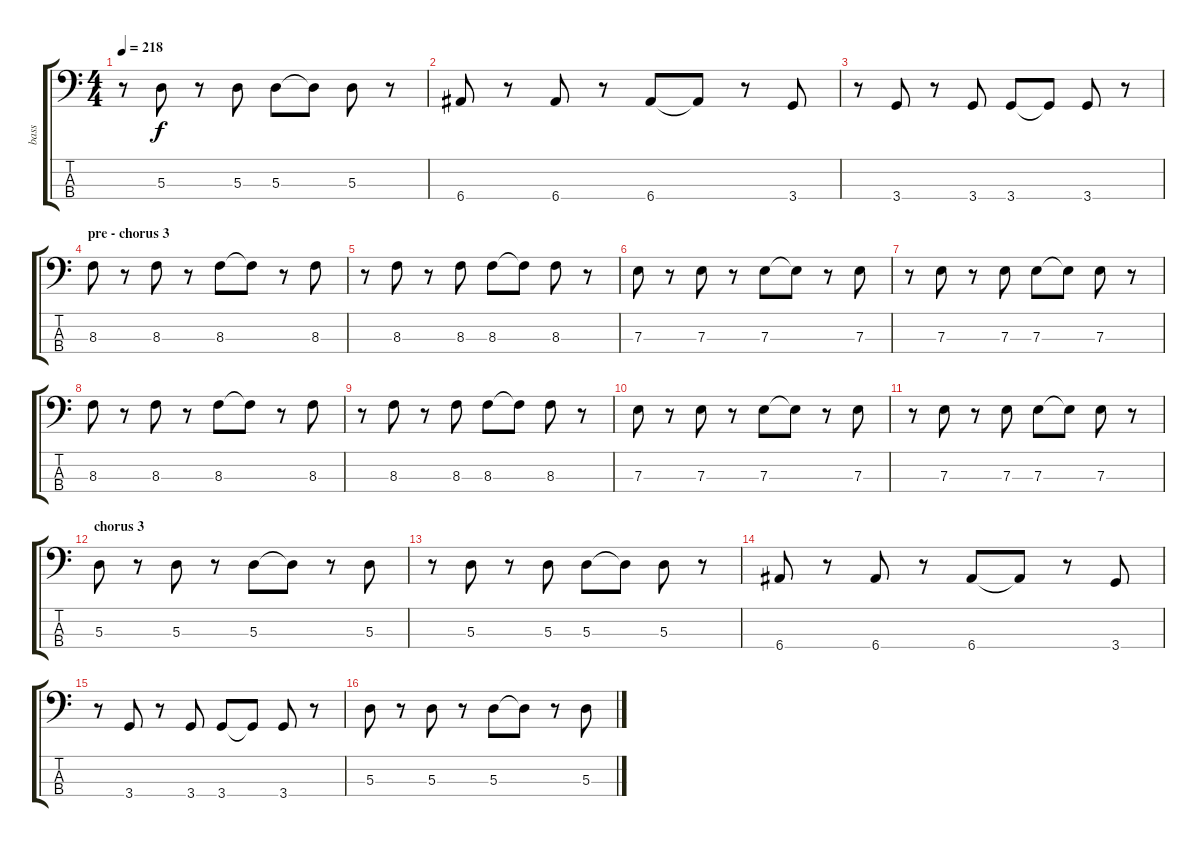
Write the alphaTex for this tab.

\track ("bass" "bass") {instrument electricbassfinger}
\staff {score tabs}
\tuning (G2 D2 A1 E1) {hide}
\ts (4 4)
\tempo 218
\clef f4
\ks c
r.8{dy f} 5.3.8 r.8 5.3.8 5.3.8 5.3{t}.8 5.3.8 r.8 |
6.4.8 r.8 6.4.8 r.8 6.4.8 6.4{t}.8 r.8 3.4.8 |
r.8 3.4.8 r.8 3.4.8 3.4.8 3.4{t}.8 3.4.8 r.8 |
\section ("" "pre - chorus 3")
8.3.8 r.8 8.3.8 r.8 8.3.8 8.3{t}.8 r.8 8.3.8 |
r.8 8.3.8 r.8 8.3.8 8.3.8 8.3{t}.8 8.3.8 r.8 |
7.3.8 r.8 7.3.8 r.8 7.3.8 7.3{t}.8 r.8 7.3.8 |
r.8 7.3.8 r.8 7.3.8 7.3.8 7.3{t}.8 7.3.8 r.8 |
8.3.8 r.8 8.3.8 r.8 8.3.8 8.3{t}.8 r.8 8.3.8 |
r.8 8.3.8 r.8 8.3.8 8.3.8 8.3{t}.8 8.3.8 r.8 |
7.3.8 r.8 7.3.8 r.8 7.3.8 7.3{t}.8 r.8 7.3.8 |
r.8 7.3.8 r.8 7.3.8 7.3.8 7.3{t}.8 7.3.8 r.8 |
\section ("" "chorus 3")
5.3.8 r.8 5.3.8 r.8 5.3.8 5.3{t}.8 r.8 5.3.8 |
r.8 5.3.8 r.8 5.3.8 5.3.8 5.3{t}.8 5.3.8 r.8 |
6.4.8 r.8 6.4.8 r.8 6.4.8 6.4{t}.8 r.8 3.4.8 |
r.8 3.4.8 r.8 3.4.8 3.4.8 3.4{t}.8 3.4.8 r.8 |
5.3.8 r.8 5.3.8 r.8 5.3.8 5.3{t}.8 r.8 5.3.8
